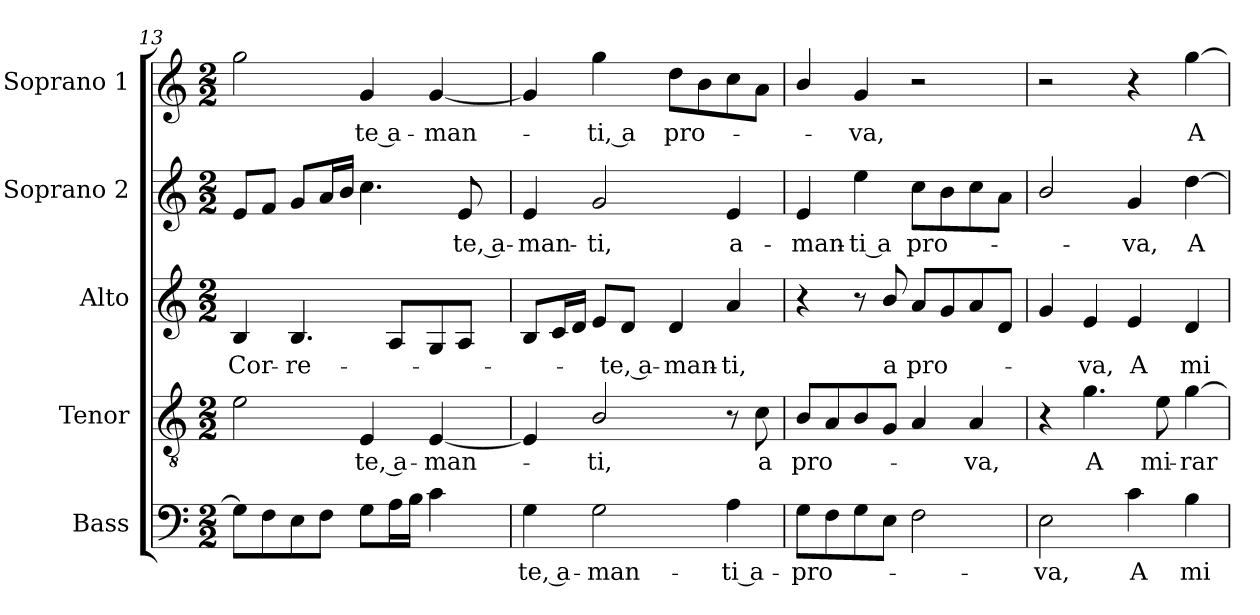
**kern	**text	**kern	**text	**kern	**text	**kern	**text	**kern	**text
*part5	*part5	*part4	*part4	*part3	*part3	*part2	*part2	*part1	*part1
*staff5	*staff5	*staff4	*staff4	*staff3	*staff3	*staff2	*staff2	*staff1	*staff1
*I"Bass	*	*I"Tenor	*	*I"Alto	*	*I"Soprano 2	*	*I"Soprano 1	*
*I'B	*	*I'T	*	*I'A	*	*I'S2	*	*I'S1	*
*clefF4	*	*clefGv2	*	*clefG2	*	*clefG2	*	*clefG2	*
*	*	*ITrd7c12	*	*	*	*	*	*	*
*k[]	*	*k[]	*	*k[]	*	*k[]	*	*k[]	*
*C:	*	*C:	*	*C:	*	*C:	*	*C:	*
*M2/2	*	*M2/2	*	*M2/2	*	*M2/2	*	*M2/2	*
=13	=13	=13	=13	=13	=13	=13	=13	=13	=13
!	!	!	!	!	!LO:LY:b:color=#000000	!	!	!	!
8Gi\L]	.	2Ei\	.	4Bi/	Cor-	8ei/L	.	2ggi\	.
8Fi\	.	.	.	.	.	8fi/J	.	.	.
!	!	!	!	!	!LO:LY:b:color=#000000	!	!	!	!
8Ei\	.	.	.	4.Bi/	-re-	8gi/L	.	.	.
8Fi\J	.	.	.	.	.	16ai/L	.	.	.
.	.	.	.	.	.	16bi/JJ	.	.	.
!	!	!	!LO:LY:b:color=#000000	!	!	!	!	!	!
!	!	!	!	!	!	!	!	!	!LO:LY:b:color=#000000
8Gi\L	.	4EEi/	-te, a-	.	.	4.cci\	.	4gi/	-te a-
16Ai\L	.	.	.	8Ai/L	.	.	.	.	.
16Bi\JJ	.	.	.	.	.	.	.	.	.
!	!	!	!LO:LY:b:color=#000000	!	!	!	!	!	!
!	!	!	!	!	!	!	!	!	!LO:LY:b:color=#000000
4ci\	.	[4EEi/	-man-	8Gi/	.	.	.	[4gi/	-man-
!	!	!	!	!	!	!	!LO:LY:b:color=#000000	!	!
.	.	.	.	8Ai/J	.	8ei/	-te, a-	.	.
=14	=14	=14	=14	=14	=14	=14	=14	=14	=14
!	!LO:LY:b:color=#000000	!	!	!	!	!	!	!	!
!	!	!	!	!	!	!	!LO:LY:b:color=#000000	!	!
4Gi\	-te, a-	4EEi/]	.	8Bi/L	.	4ei/	-man-	4gi/]	.
.	.	.	.	16ci/L	.	.	.	.	.
.	.	.	.	16di/JJ	.	.	.	.	.
!	!LO:LY:b:color=#000000	!	!	!	!	!	!	!	!
!	!	!	!LO:LY:b:color=#000000	!	!	!	!	!	!
!	!	!	!	!	!	!	!LO:LY:b:color=#000000	!	!
!	!	!	!	!	!	!	!	!	!LO:LY:b:color=#000000
2Gi\	-man-	2BBi/	-ti,	8ei/L	.	2gi/	-ti,	4ggi\	-ti, a
!	!	!	!	!	!LO:LY:b:color=#000000	!	!	!	!
.	.	.	.	8di/J	-te, a-	.	.	.	.
!	!	!	!	!	!LO:LY:b:color=#000000	!	!	!	!
!	!	!	!	!	!	!	!	!	!LO:LY:b:color=#000000
.	.	.	.	4di/	-man-	.	.	8ddi\L	pro-
.	.	.	.	.	.	.	.	8bi\	.
!	!LO:LY:b:color=#000000	!	!	!	!	!	!	!	!
!	!	!	!	!	!LO:LY:b:color=#000000	!	!	!	!
!	!	!	!	!	!	!	!LO:LY:b:color=#000000	!	!
4Ai\	-ti a-	8r	.	4ai/	-ti,	4ei/	a-	8cci\	.
!	!	!	!LO:LY:b:color=#000000	!	!	!	!	!	!
.	.	8Ci\	a	.	.	.	.	8ai\J	.
!!LO:PB:g=z
=15	=15	=15	=15	=15	=15	=15	=15	=15	=15
!	!LO:LY:b:color=#000000	!	!	!	!	!	!	!	!
!	!	!	!LO:LY:b:color=#000000	!	!	!	!	!	!
!	!	!	!	!	!	!	!LO:LY:b:color=#000000	!	!
8Gi\L	-pro-	8BBi/L	pro-	4r	.	4ei/	-man-	4bi/	.
8Fi\	.	8AAi/	.	.	.	.	.	.	.
!	!	!	!	!	!	!	!LO:LY:b:color=#000000	!	!
!	!	!	!	!	!	!	!	!	!LO:LY:b:color=#000000
8Gi\	.	8BBi/	.	8r	.	4eei\	-ti a	4gi/	-va,
!	!	!	!	!	!LO:LY:b:color=#000000	!	!	!	!
8Ei\J	.	8GGi/J	.	8bi/	a	.	.	.	.
!	!	!	!	!	!LO:LY:b:color=#000000	!	!	!	!
!	!	!	!	!	!	!	!LO:LY:b:color=#000000	!	!
2Fi\	.	4AAi/	.	8ai/L	pro-	8cci\L	pro-	2r	.
.	.	.	.	8gi/	.	8bi\	.	.	.
!	!	!	!LO:LY:b:color=#000000	!	!	!	!	!	!
.	.	4AAi/	-va,	8ai/	.	8cci\	.	.	.
.	.	.	.	8di/J	.	8ai\J	.	.	.
=16	=16	=16	=16	=16	=16	=16	=16	=16	=16
!	!LO:LY:b:color=#000000	!	!	!	!	!	!	!	!
2Ei\	-va,	4r	.	4gi/	.	2bi/	.	2r	.
!	!	!	!LO:LY:b:color=#000000	!	!	!	!	!	!
!	!	!	!	!	!LO:LY:b:color=#000000	!	!	!	!
.	.	4.Gi\	A	4ei/	-va,	.	.	.	.
!	!LO:LY:b:color=#000000	!	!	!	!	!	!	!	!
!	!	!	!	!	!LO:LY:b:color=#000000	!	!	!	!
!	!	!	!	!	!	!	!LO:LY:b:color=#000000	!	!
4ci\	A	.	.	4ei/	A	4gi/	-va,	4r	.
!	!	!	!LO:LY:b:color=#000000	!	!	!	!	!	!
.	.	8Ei\	mi-	.	.	.	.	.	.
!	!LO:LY:b:color=#000000	!	!	!	!	!	!	!	!
!	!	!	!LO:LY:b:color=#000000	!	!	!	!	!	!
!	!	!	!	!	!LO:LY:b:color=#000000	!	!	!	!
!	!	!	!	!	!	!	!LO:LY:b:color=#000000	!	!
!	!	!	!	!	!	!	!	!	!LO:LY:b:color=#000000
4Bi\	mi-	[4Gi\	-rar	4di/	mi-	[4ddi\	A	[4ggi\	A
=	=	=	=	=	=	=	=	=	=
*-	*-	*-	*-	*-	*-	*-	*-	*-	*-
